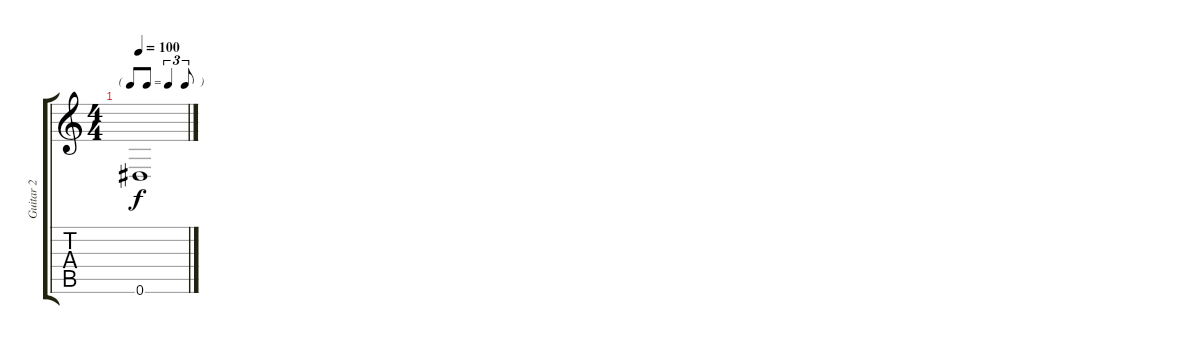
\track ("Guitar 2" "Guitar 2") {instrument distortionguitar}
\staff {score tabs}
\tuning (Eb4 Bb3 Gb3 Db3 Ab2 Eb2) {hide}
\ts (4 4)
\tf triplet8th
\tempo 100
\clef g2
\ks c
0.6{t}.1{dy f}
